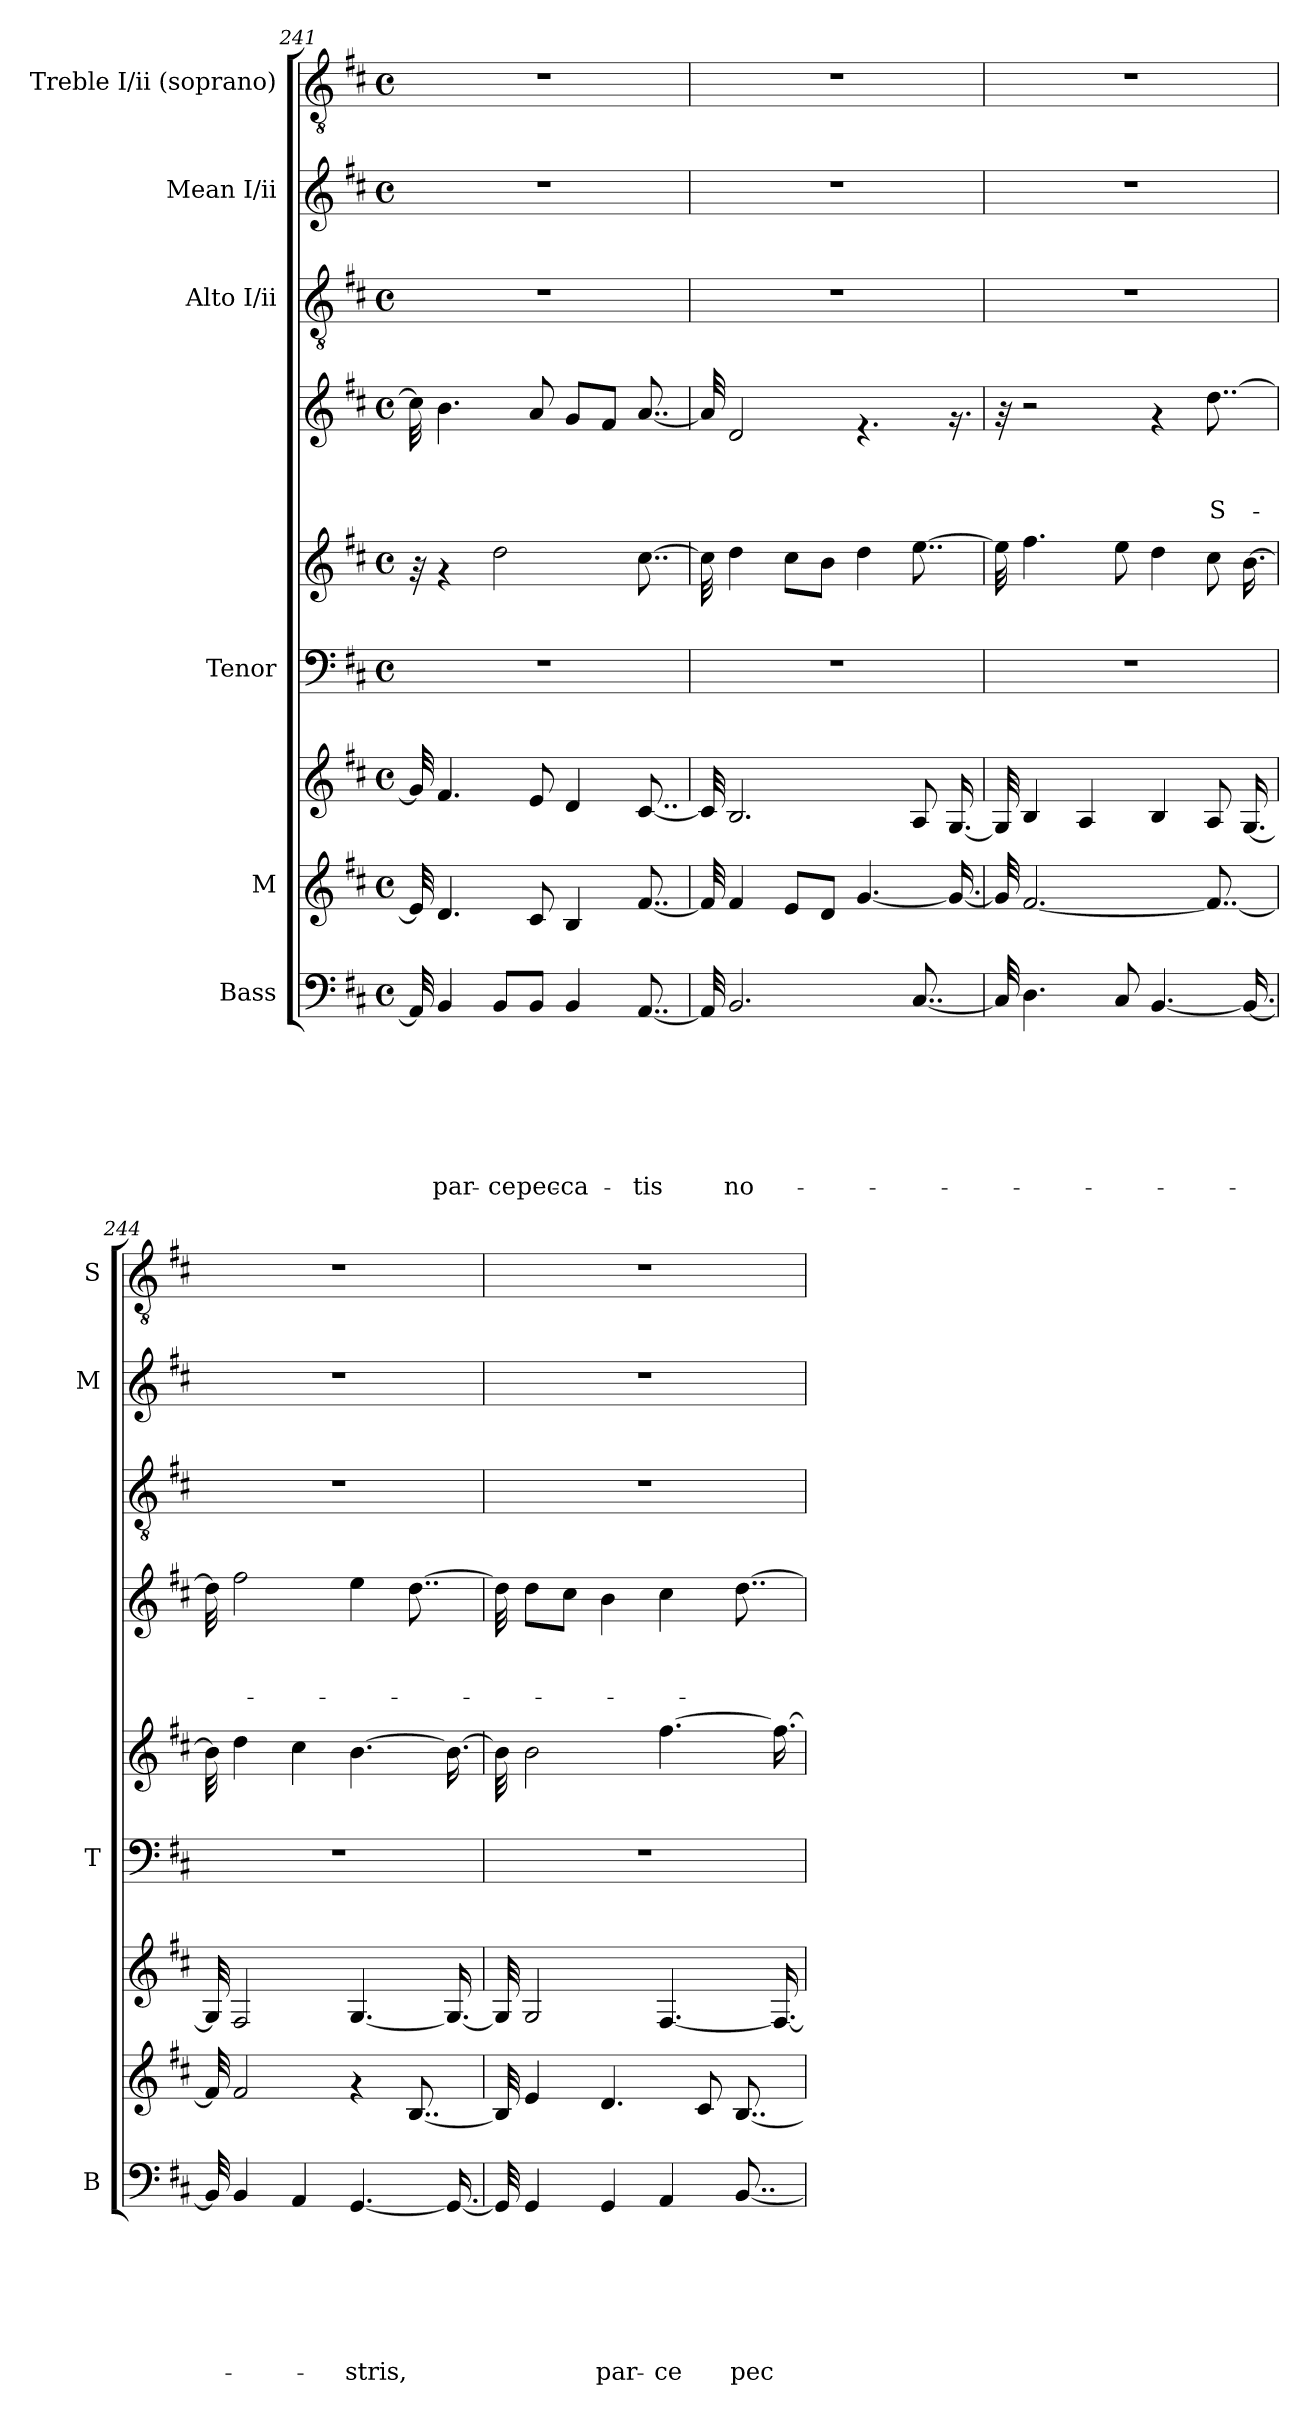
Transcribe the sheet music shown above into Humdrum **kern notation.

**kern	**text	**text	**text	**text	**text	**text	**text	**kern	**kern	**kern	**kern	**kern	**text	**text	**text	**kern	**kern	**kern
*part8	*part8	*part8	*part8	*part8	*part8	*part8	*part8	*part7	*part7	*part6	*part5	*part4	*part4	*part4	*part4	*part3	*part2	*part1
*staff9	*staff9	*staff9	*staff9	*staff9	*staff9	*staff9	*staff9	*staff8	*staff7	*staff6	*staff5	*staff4	*staff4	*staff4	*staff4	*staff3	*staff2	*staff1
*I"Bass	*	*	*	*	*	*	*	*I"M	*	*I"Tenor	*	*	*	*	*	*I"Alto I/ii	*I"Mean I/ii	*I"Treble I/ii (soprano)
*I'B	*	*	*	*	*	*	*	*	*	*I'T	*	*	*	*	*	*	*I'M	*I'S
*clefF4	*	*	*	*	*	*	*	*clefG2	*clefG2	*clefF4	*clefG2	*clefG2	*	*	*	*clefGv2	*clefG2	*clefGv2
*k[f#c#]	*	*	*	*	*	*	*	*k[f#c#]	*k[f#c#]	*k[f#c#]	*k[f#c#]	*k[f#c#]	*	*	*	*k[f#c#]	*k[f#c#]	*k[f#c#]
*D:	*	*	*	*	*	*	*	*D:	*D:	*D:	*D:	*D:	*	*	*	*D:	*D:	*D:
*M4/4	*	*	*	*	*	*	*	*M4/4	*M4/4	*M4/4	*M4/4	*M4/4	*	*	*	*M4/4	*M4/4	*M4/4
*met(c)	*	*	*	*	*	*	*	*met(c)	*met(c)	*met(c)	*met(c)	*met(c)	*	*	*	*met(c)	*met(c)	*met(c)
=241	=241	=241	=241	=241	=241	=241	=241	=241	=241	=241	=241	=241	=241	=241	=241	=241	=241	=241
32AA/]	.	.	.	.	.	.	.	32e/]	32g/]	1r	32rf	32cc#\]	.	.	.	1r	1r	1r
!	!	!	!	!	!	!	!LO:LY:b	!	!	!	!	!	!	!	!	!	!	!
4BB/	.	.	.	.	.	.	par-	4.d/	4.f#/	.	4rf	4.b\	.	.	.	.	.	.
!	!	!	!	!	!	!	!LO:LY:b	!	!	!	!	!	!	!	!	!	!	!
8BB/L	.	.	.	.	.	.	-ce	.	.	.	2dd\	.	.	.	.	.	.	.
!	!	!	!	!	!	!	!LO:LY:b	!	!	!	!	!	!	!	!	!	!	!
8BB/J	.	.	.	.	.	.	pec-	8c#/	8e/	.	.	8a/	.	.	.	.	.	.
!	!	!	!	!	!	!	!LO:LY:b	!	!	!	!	!	!	!	!	!	!	!
4BB/	.	.	.	.	.	.	-ca-	4B/	4d/	.	.	8g/L	.	.	.	.	.	.
.	.	.	.	.	.	.	.	.	.	.	.	8f#/J	.	.	.	.	.	.
!	!	!	!	!	!	!	!LO:LY:b	!	!	!	!	!	!	!	!	!	!	!
[<8..AA/	.	.	.	.	.	.	-tis	[<8..f#/	[<8..c#/	.	[>8..cc#\	[<8..a/	.	.	.	.	.	.
=242	=242	=242	=242	=242	=242	=242	=242	=242	=242	=242	=242	=242	=242	=242	=242	=242	=242	=242
32AA/]	.	.	.	.	.	.	.	32f#/]	32c#/]	1r	32cc#\]	32a/]	.	.	.	1r	1r	1r
!	!	!	!	!	!	!	!LO:LY:b	!	!	!	!	!	!	!	!	!	!	!
2.BB/	.	.	.	.	.	.	no-	4f#/	2.B/	.	4dd\	2d/	.	.	.	.	.	.
.	.	.	.	.	.	.	.	8e/L	.	.	8cc#\L	.	.	.	.	.	.	.
.	.	.	.	.	.	.	.	8d/J	.	.	8b\J	.	.	.	.	.	.	.
.	.	.	.	.	.	.	.	[<4.g/	.	.	4dd\	4.rf	.	.	.	.	.	.
[<8..C#/	.	.	.	.	.	.	.	.	8A/	.	[>8..ee\	.	.	.	.	.	.	.
.	.	.	.	.	.	.	.	16.g/_	[<16.G/	.	.	16.rf	.	.	.	.	.	.
!!LO:PB:g=z
=243	=243	=243	=243	=243	=243	=243	=243	=243	=243	=243	=243	=243	=243	=243	=243	=243	=243	=243
32C#/]	.	.	.	.	.	.	.	32g/]	32G/]	1r	32ee\]	32rf	.	.	.	1r	1r	1r
4.D\	.	.	.	.	.	.	.	[<2.f#/	4B/	.	4.ff#\	2r	.	.	.	.	.	.
.	.	.	.	.	.	.	.	.	4A/	.	.	.	.	.	.	.	.	.
8C#/	.	.	.	.	.	.	.	.	.	.	8ee\	.	.	.	.	.	.	.
[<4.BB/	.	.	.	.	.	.	.	.	4B/	.	4dd\	4rf	.	.	.	.	.	.
!	!	!	!	!	!	!	!	!	!	!	!	!	!	!	!LO:LY:b:rj	!	!	!
.	.	.	.	.	.	.	.	8..f#/_	8A/	.	8cc#\	[>8..dd\	.	.	-S-	.	.	.
16.BB/_	.	.	.	.	.	.	.	.	[<16.G/	.	[>16.b\	.	.	.	.	.	.	.
=244	=244	=244	=244	=244	=244	=244	=244	=244	=244	=244	=244	=244	=244	=244	=244	=244	=244	=244
32BB/]	.	.	.	.	.	.	.	32f#/]	32G/]	1r	32b\]	32dd\]	.	.	.	1r	1r	1r
4BB/	.	.	.	.	.	.	.	2f#/	2F#/	.	4dd\	2ff#\	.	.	.	.	.	.
4AA/	.	.	.	.	.	.	.	.	.	.	4cc#\	.	.	.	.	.	.	.
!	!	!	!	!	!	!	!LO:LY:b	!	!	!	!	!	!	!	!	!	!	!
[<4.GG/	.	.	.	.	.	.	-stris,	4rf	[<4.G/	.	[>4.b\	4ee\	.	.	.	.	.	.
.	.	.	.	.	.	.	.	[<8..B/	.	.	.	[>8..dd\	.	.	.	.	.	.
16.GG/_	.	.	.	.	.	.	.	.	16.G/_	.	16.b\_	.	.	.	.	.	.	.
=245	=245	=245	=245	=245	=245	=245	=245	=245	=245	=245	=245	=245	=245	=245	=245	=245	=245	=245
32GG/]	.	.	.	.	.	.	.	32B/]	32G/]	1r	32b\]	32dd\]	.	.	.	1r	1r	1r
4GG/	.	.	.	.	.	.	.	4e/	2G/	.	2b\	8dd\L	.	.	.	.	.	.
.	.	.	.	.	.	.	.	.	.	.	.	8cc#\J	.	.	.	.	.	.
!	!	!	!	!	!	!	!LO:LY:b	!	!	!	!	!	!	!	!	!	!	!
4GG/	.	.	.	.	.	.	par-	4.d/	.	.	.	4b\	.	.	.	.	.	.
!	!	!	!	!	!	!	!LO:LY:b	!	!	!	!	!	!	!	!	!	!	!
4AA/	.	.	.	.	.	.	-ce	.	[<4.F#/	.	[>4.ff#\	4cc#\	.	.	.	.	.	.
.	.	.	.	.	.	.	.	8c#/	.	.	.	.	.	.	.	.	.	.
!	!	!	!	!	!	!	!LO:LY:b	!	!	!	!	!	!	!	!	!	!	!
[<8..BB/	.	.	.	.	.	.	pec-	[<8..B/	.	.	.	[>8..dd\	.	.	.	.	.	.
.	.	.	.	.	.	.	.	.	16.F#/_	.	16.ff#\_	.	.	.	.	.	.	.
=	=	=	=	=	=	=	=	=	=	=	=	=	=	=	=	=	=	=
*-	*-	*-	*-	*-	*-	*-	*-	*-	*-	*-	*-	*-	*-	*-	*-	*-	*-	*-
